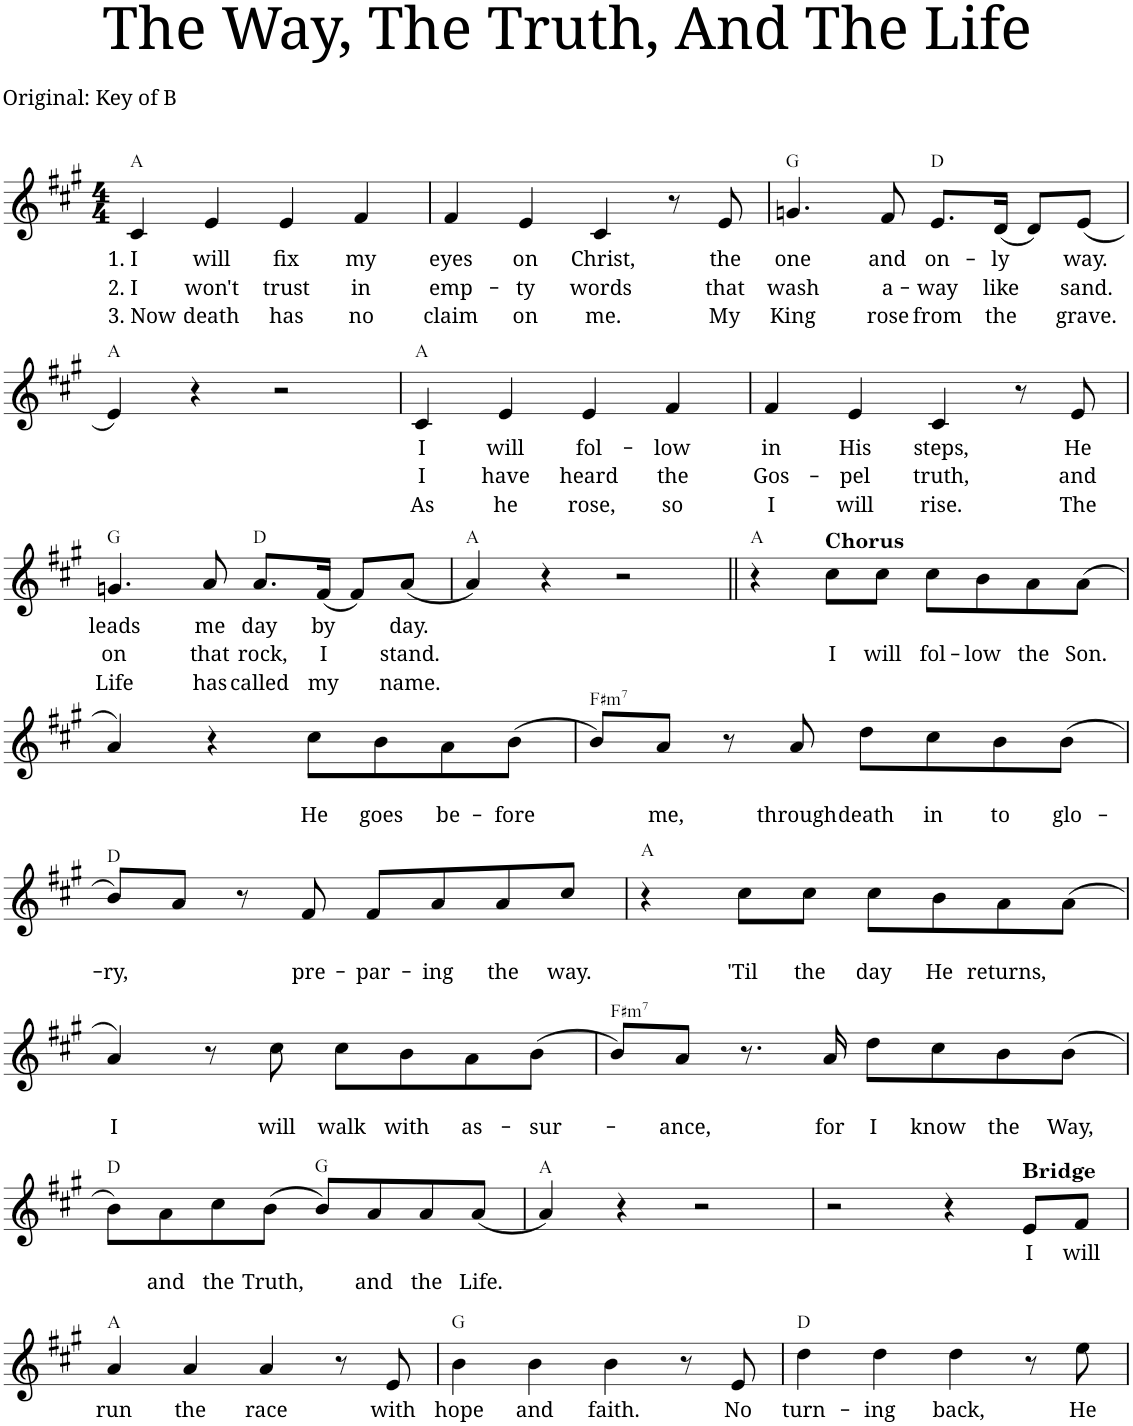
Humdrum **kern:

**kern	**text	**text	**text	**harte
*part1	*part1	*part1	*part1	*part1
*staff1	*staff1	*staff1	*staff1	*
*I"Piano	*	*	*	*
*I'Pno.	*	*	*	*
*clefG2	*	*	*	*
*k[f#c#g#]	*	*	*	*
*M4/4	*	*	*	*
=1	=1	=1	=1	=1
!	!LO:LY:b	!LO:LY:b	!LO:LY:b	!
4c#/	1. I	2. I	3. Now	A:maj
!	!LO:LY:b	!LO:LY:b	!LO:LY:b	!
4e/	will	won't	death	.
!	!LO:LY:b	!LO:LY:b	!LO:LY:b	!
4e/	fix	trust	has	.
!	!LO:LY:b	!LO:LY:b	!LO:LY:b	!
4f#/	my	in	no	.
=2	=2	=2	=2	=2
!	!LO:LY:b	!LO:LY:b	!LO:LY:b	!
4f#/	eyes	emp-	claim	.
!	!LO:LY:b	!LO:LY:b	!LO:LY:b	!
4e/	on	-ty	on	.
!	!LO:LY:b	!LO:LY:b	!LO:LY:b	!
4c#/	Christ,	words	me.	.
8r	.	.	.	.
!	!LO:LY:b	!LO:LY:b	!LO:LY:b	!
8e/	the	that	My	.
=3	=3	=3	=3	=3
!	!LO:LY:b	!LO:LY:b	!LO:LY:b	!
4.gn/	one	wash	King	G:maj
!	!LO:LY:b	!LO:LY:b	!LO:LY:b	!
8f#/	and	a-	rose	.
!	!LO:LY:b	!LO:LY:b	!LO:LY:b	!
8.e/L	on-	-way	from	D:maj
!	!LO:LY:b	!LO:LY:b	!LO:LY:b	!
(16d/Jk	-ly	like	the	.
8d/L)	.	.	.	.
!	!LO:LY:b	!LO:LY:b	!LO:LY:b	!
(8e/J	way.	sand.	grave.	.
!!LO:LB:g=z
=4	=4	=4	=4	=4
4e/)	.	.	.	A:maj
4r	.	.	.	.
2r	.	.	.	.
=5	=5	=5	=5	=5
!	!LO:LY:b	!LO:LY:b	!LO:LY:b	!
4c#/	I	I	As	A:maj
!	!LO:LY:b	!LO:LY:b	!LO:LY:b	!
4e/	will	have	he	.
!	!LO:LY:b	!LO:LY:b	!LO:LY:b	!
4e/	fol-	heard	rose,	.
!	!LO:LY:b	!LO:LY:b	!LO:LY:b	!
4f#/	-low	the	so	.
=6	=6	=6	=6	=6
!	!LO:LY:b	!LO:LY:b	!LO:LY:b	!
4f#/	in	Gos-	I	.
!	!LO:LY:b	!LO:LY:b	!LO:LY:b	!
4e/	His	-pel	will	.
!	!LO:LY:b	!LO:LY:b	!LO:LY:b	!
4c#/	steps,	truth,	rise.	.
8r	.	.	.	.
!	!LO:LY:b	!LO:LY:b	!LO:LY:b	!
8e/	He	and	The	.
!!LO:LB:g=z
=7	=7	=7	=7	=7
!	!LO:LY:b	!LO:LY:b	!LO:LY:b	!
4.gn/	leads	on	Life	G:maj
!	!LO:LY:b	!LO:LY:b	!LO:LY:b	!
8a/	me	that	has	.
!	!LO:LY:b	!LO:LY:b	!LO:LY:b	!
8.a/L	day	rock,	called	D:maj
!	!LO:LY:b	!LO:LY:b	!LO:LY:b	!
(16f#/Jk	by	I	my	.
8f#/L)	.	.	.	.
!	!LO:LY:b	!LO:LY:b	!LO:LY:b	!
(8a/J	day.	stand.	name.	.
=8	=8	=8	=8	=8
4a/)	.	.	.	A:maj
4r	.	.	.	.
2r	.	.	.	.
=9||	=9||	=9||	=9||	=9||
4r	.	.	.	A:maj
!LO:TX:a:B:t=Chorus	!	!	!	!
!	!	!LO:LY:b	!	!
8cc#\L	.	I	.	.
!	!	!LO:LY:b	!	!
8cc#\J	.	will	.	.
!	!	!LO:LY:b	!	!
8cc#\L	.	fol-	.	.
!	!	!LO:LY:b	!	!
8b\	.	-low	.	.
!	!	!LO:LY:b	!	!
8a\	.	the	.	.
!	!	!LO:LY:b	!	!
(8a\J	.	Son.	.	.
!!LO:LB:g=z
=10	=10	=10	=10	=10
4a/)	.	.	.	.
4r	.	.	.	.
!	!	!LO:LY:b	!	!
8cc#\L	.	He	.	.
!	!	!LO:LY:b	!	!
8b\	.	goes	.	.
!	!	!LO:LY:b	!	!
8a\	.	be-	.	.
!	!	!LO:LY:b	!	!
(8b\J	.	-fore	.	.
=11	=11	=11	=11	=11
!	!	!	!	!LO:H:kt=m7
8b/L)	.	.	.	F#:min7
!	!	!LO:LY:b	!	!
8a/J	.	me,	.	.
8r	.	.	.	.
!	!	!LO:LY:b	!	!
8a/	.	through	.	.
!	!	!LO:LY:b	!	!
8dd\L	.	death	.	.
!	!	!LO:LY:b	!	!
8cc#\	.	in	.	.
!	!	!LO:LY:b	!	!
8b\	.	to	.	.
!	!	!LO:LY:b	!	!
(8b\J	.	glo-	.	.
!!LO:LB:g=z
=12	=12	=12	=12	=12
!	!	!LO:LY:b	!	!
8b/L)	.	-ry,	.	D:maj
8a/J	.	.	.	.
8r	.	.	.	.
!	!	!LO:LY:b	!	!
8f#/	.	pre-	.	.
!	!	!LO:LY:b	!	!
8f#/L	.	-par-	.	.
!	!	!LO:LY:b	!	!
8a/	.	-ing	.	.
!	!	!LO:LY:b	!	!
8a/	.	the	.	.
!	!	!LO:LY:b	!	!
8cc#/J	.	way.	.	.
=13	=13	=13	=13	=13
4r	.	.	.	A:maj
!	!	!LO:LY:b	!	!
8cc#\L	.	'Til	.	.
!	!	!LO:LY:b	!	!
8cc#\J	.	the	.	.
!	!	!LO:LY:b	!	!
8cc#\L	.	day	.	.
!	!	!LO:LY:b	!	!
8b\	.	He	.	.
!	!	!LO:LY:b	!	!
8a\	.	returns,	.	.
(8a\J	.	.	.	.
!!LO:LB:g=z
=14	=14	=14	=14	=14
!	!	!LO:LY:b	!	!
4a/)	.	I	.	.
8r	.	.	.	.
!	!	!LO:LY:b	!	!
8cc#\	.	will	.	.
!	!	!LO:LY:b	!	!
8cc#\L	.	walk	.	.
!	!	!LO:LY:b	!	!
8b\	.	with	.	.
!	!	!LO:LY:b	!	!
8a\	.	as-	.	.
!	!	!LO:LY:b	!	!
(8b\J	.	-sur-	.	.
=15	=15	=15	=15	=15
!	!	!	!	!LO:H:kt=m7
8b/L)	.	.	.	F#:min7
!	!	!LO:LY:b	!	!
8a/J	.	-ance,	.	.
8.r	.	.	.	.
!	!	!LO:LY:b	!	!
16a/	.	for	.	.
!	!	!LO:LY:b	!	!
8dd\L	.	I	.	.
!	!	!LO:LY:b	!	!
8cc#\	.	know	.	.
!	!	!LO:LY:b	!	!
8b\	.	the	.	.
!	!	!LO:LY:b	!	!
(8b\J	.	Way,	.	.
!!LO:LB:g=z
=16	=16	=16	=16	=16
8b\L)	.	.	.	D:maj
!	!	!LO:LY:b	!	!
8a\	.	and	.	.
!	!	!LO:LY:b	!	!
8cc#\	.	the	.	.
!	!	!LO:LY:b	!	!
(8b\J	.	Truth,	.	.
8b/L)	.	.	.	G:maj
!	!	!LO:LY:b	!	!
8a/	.	and	.	.
!	!	!LO:LY:b	!	!
8a/	.	the	.	.
!	!	!LO:LY:b	!	!
(8a/J	.	Life.	.	.
=17	=17	=17	=17	=17
4a/)	.	.	.	A:maj
4r	.	.	.	.
2r	.	.	.	.
=18	=18	=18	=18	=18
2r	.	.	.	.
4r	.	.	.	.
!LO:TX:a:B:t=Bridge	!	!	!	!
!	!LO:LY:b	!	!	!
8e/L	I	.	.	.
!	!LO:LY:b	!	!	!
8f#/J	will	.	.	.
!!LO:LB:g=z
=19	=19	=19	=19	=19
!	!LO:LY:b	!	!	!
4a/	run	.	.	A:maj
!	!LO:LY:b	!	!	!
4a/	the	.	.	.
!	!LO:LY:b	!	!	!
4a/	race	.	.	.
8r	.	.	.	.
!	!LO:LY:b	!	!	!
8e/	with	.	.	.
=20	=20	=20	=20	=20
!	!LO:LY:b	!	!	!
4b\	hope	.	.	G:maj
!	!LO:LY:b	!	!	!
4b\	and	.	.	.
!	!LO:LY:b	!	!	!
4b\	faith.	.	.	.
8r	.	.	.	.
!	!LO:LY:b	!	!	!
8e/	No	.	.	.
=21	=21	=21	=21	=21
!	!LO:LY:b	!	!	!
4dd\	turn-	.	.	D:maj
!	!LO:LY:b	!	!	!
4dd\	-ing	.	.	.
!	!LO:LY:b	!	!	!
4dd\	back,	.	.	.
8r	.	.	.	.
!	!LO:LY:b	!	!	!
8ee\	He	.	.	.
=	=	=	=	=
*-	*-	*-	*-	*-
